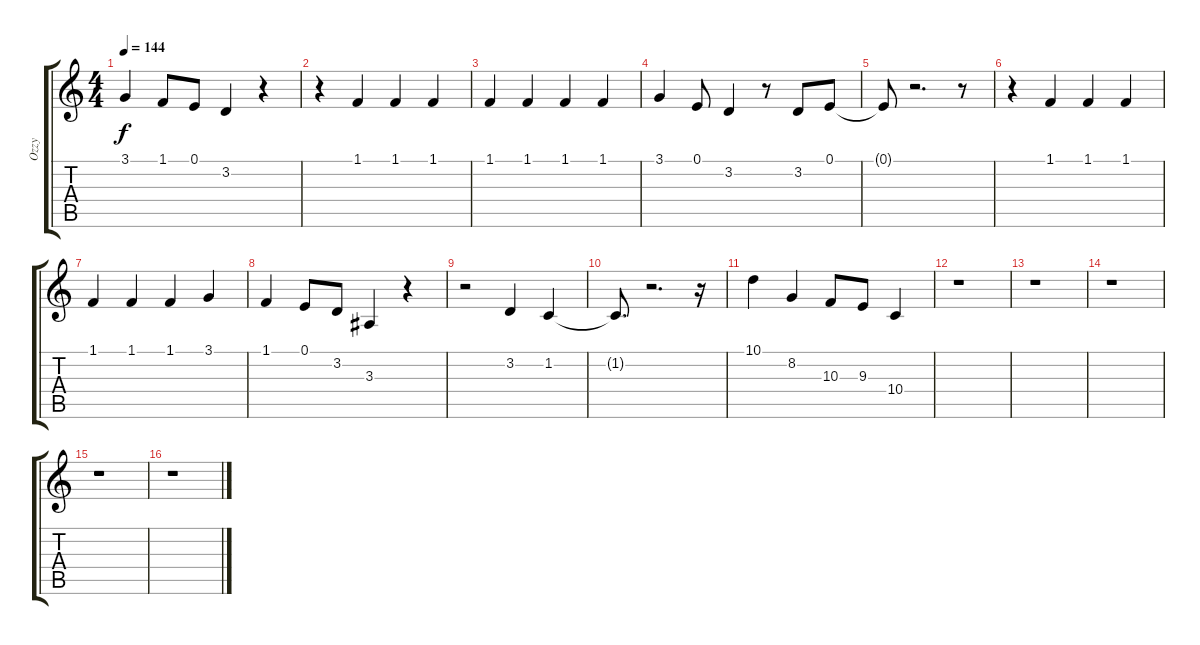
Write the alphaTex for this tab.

\track ("Ozzy" "Ozzy") {instrument voiceoohs}
\staff {score tabs}
\tuning (E4 B3 G3 D3 A2 E2) {hide}
\ts (4 4)
\tempo 144
\clef g2
\ks c
3.1.4{dy f} 1.1.8 0.1.8 3.2.4 r.4 |
r.4 1.1.4 1.1.4 1.1.4 |
1.1.4 1.1.4 1.1.4 1.1.4 |
3.1.4 0.1.8 3.2.4 r.8 3.2.8 0.1.8 |
0.1{t}.8 r.2{d} r.8 |
r.4 1.1.4 1.1.4 1.1.4 |
1.1.4 1.1.4 1.1.4 3.1.4 |
1.1.4 0.1.8 3.2.8 3.3.4 r.4 |
r.2 3.2.4 1.2.4 |
1.2{t}.8{d} r.2{d} r.16 |
10.1.4 8.2.4 10.3.8 9.3.8 10.4.4 |
r.1 |
r.1 |
r.1 |
r.1 |
r.1
